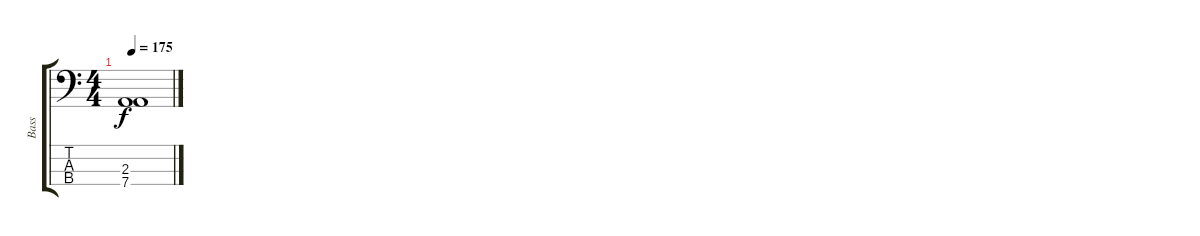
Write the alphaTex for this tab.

\track ("Bass" "Bass") {instrument slapbass1}
\staff {score tabs}
\tuning (F2 C2 G1 D1) {hide}
\ts (4 4)
\tempo 175
\clef f4
\ks c
(2.3{t} 7.4{t}).1{dy f}
